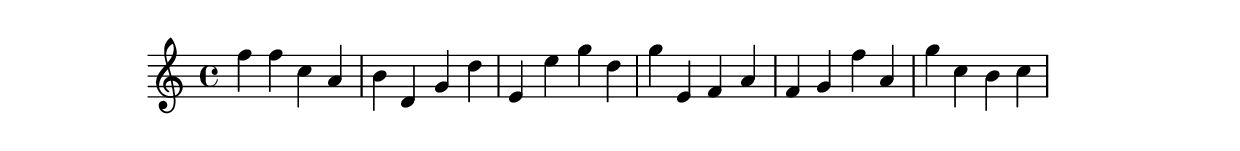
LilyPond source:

%% DO NOT EDIT this file manually; it is automatically
%% generated from LSR http://lsr.dsi.unimi.it
%% Make any changes in LSR itself, or in Documentation/snippets/new/ ,
%% and then run scripts/auxiliar/makelsr.py
%%
%% This file is in the public domain.
\version "2.14.0"

\header {
  lsrtags = "pitches"

%% Translation of GIT committish: 2d548a99cb9dba80f2ff035582009477cd37eceb
  texidoces = "
Este fragmento de código basado en Scheme genera
24 notas aleatorias (o tantas como se necesiten), basándose en la
hora actual (o en cualquier número pseudo-aleatorio que se
especifique en su lugar, para obtener las mismas notas aleatorias
cada vez): es decir, para obtener distintos patrones de notas,
sólo tiene que modificar este número.

"
  doctitlees = "Generación de notas aleatorias"

  texidoc = "
This Scheme-based snippet generates 24 random notes (or as many as
required), based on the current time (or any randomish number specified
instead, in order to obtain the same random notes each time): i.e., to
get different random note patterns, just change this number.

"
  doctitle = "Generating random notes"
} % begin verbatim

\score {
  {
    #(let ((random-state (seed->random-state (current-time))))
       (ly:export
        (make-sequential-music
         (map (lambda (x)
                (let ((idx (random 12 random-state)))
                  (make-event-chord
                   (list
                    (make-music 'NoteEvent
                                'duration (ly:make-duration 2 0 1 1)
                                'pitch (ly:make-pitch
                                        (quotient idx 7)
                                        (remainder idx 7)
                                        0))))))
              (make-list 24)))))
  }
}
